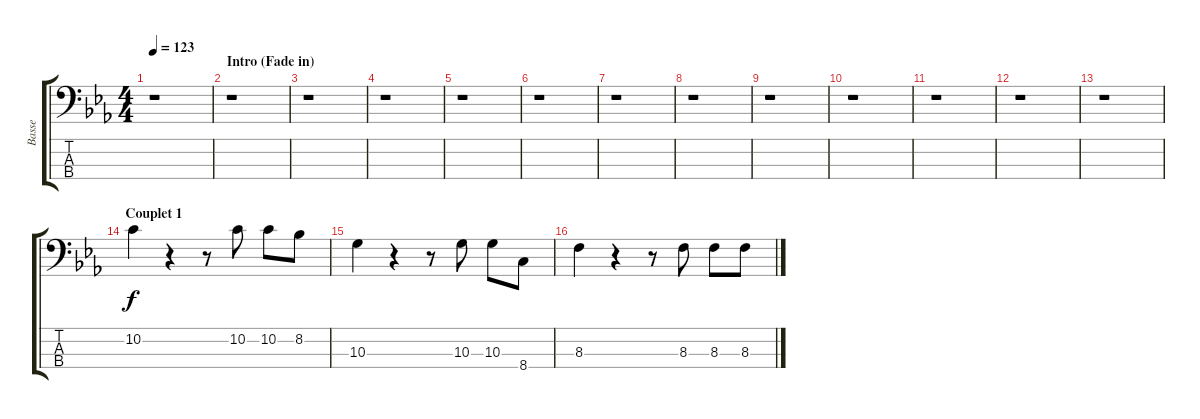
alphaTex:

\track ("Basse" "Basse") {instrument electricbasspick}
\staff {score tabs}
\tuning (G2 D2 A1 E1) {hide}
\ts (4 4)
\tempo 123
\clef f4
\ks cminor
r.1{dy f instrument electricbasspick} |
\section ("" "Intro (Fade in)")
r.1 |
r.1 |
r.1 |
r.1 |
r.1 |
r.1 |
r.1 |
r.1 |
r.1 |
r.1 |
r.1 |
r.1 |
\section ("" "Couplet 1")
10.2.4 r.4 r.8 10.2.8 10.2.8 8.2.8 |
10.3.4 r.4 r.8 10.3.8 10.3.8 8.4.8 |
8.3.4 r.4 r.8 8.3.8 8.3.8 8.3.8
